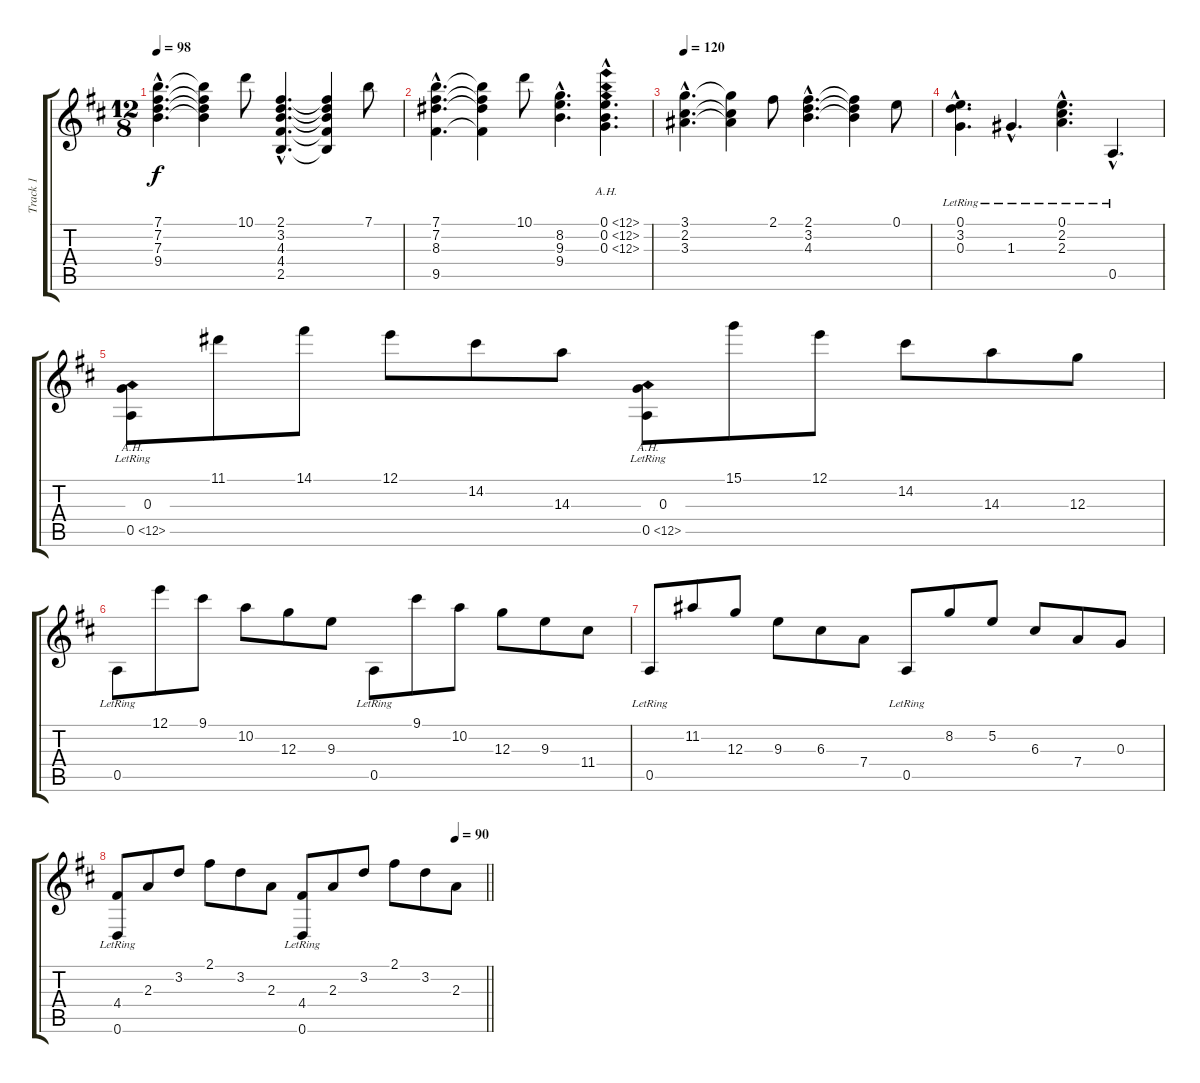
\track ("Track 1" "Track 1") {instrument acousticguitarnylon}
\staff {score tabs}
\tuning (E4 B3 G3 D3 A2 D2) {hide}
\ts (12 8)
\tempo 98
\clef g2
\ks bminor
(7.1{hac} 7.2{hac} 7.3{hac} 9.4{hac}).4{d dy f instrument acousticguitarnylon} (7.1{t} 7.2{t} 7.3{t} 9.4{t}).4 10.1.8 (2.1{hac} 3.2{hac} 4.3{hac} 4.4{hac} 2.5{hac}).4{d} (2.1{t} 3.2{t} 4.3{t} 4.4{t} 2.5{t}).4 7.1.8 |
(7.1{hac} 7.2{hac} 8.3{hac} 9.5{hac}).4{d} (7.1{t} 7.2{t} 8.3{t} 9.5{t}).4 10.1.8 (8.2{hac} 9.3{hac} 9.4{hac}).4{d} (0.1{ah 12 hac} 0.2{ah 12 hac} 0.3{ah 12 hac}).4{d} |
\tempo 120
(3.1{hac} 2.2{hac} 3.3{hac}).4{d} (3.1{t} 2.2{t} 3.3{t}).4 2.1.8 (2.1{hac} 3.2{hac} 4.3{hac}).4{d} (2.1{t} 3.2{t} 4.3{t}).4 0.1.8 |
(0.1{hac lr} 3.2{hac lr} 0.3{hac lr}).4{d} 1.3{hac lr}.4{d} (0.1{hac lr} 2.2{hac lr} 2.3{hac lr}).4{d} 0.5{hac lr}.4{d} |
(0.3{lr} 0.5{ah 12 lr}).8 11.1.8 14.1.8 12.1.8 14.2.8 14.3.8 (0.3{lr} 0.5{ah 12 lr}).8 15.1.8 12.1.8 14.2.8 14.3.8 12.3.8 |
0.5{lr}.8 12.1.8 9.1.8 10.2.8 12.3.8 9.3.8 0.5{lr}.8 9.1.8 10.2.8 12.3.8 9.3.8 11.4.8 |
0.5{lr}.8 11.2.8 12.3.8 9.3.8 6.3.8 7.4.8 0.5{lr}.8 8.2.8 5.2.8 6.3.8 7.4.8 0.3.8 |
\tempo (90 0.9166666666666666)
\barLineRight lightlight
(4.4 0.6{lr}).8 2.3.8 3.2.8 2.1.8 3.2.8 2.3.8 (4.4 0.6{lr}).8 2.3.8 3.2.8 2.1.8 3.2.8 2.3.8
